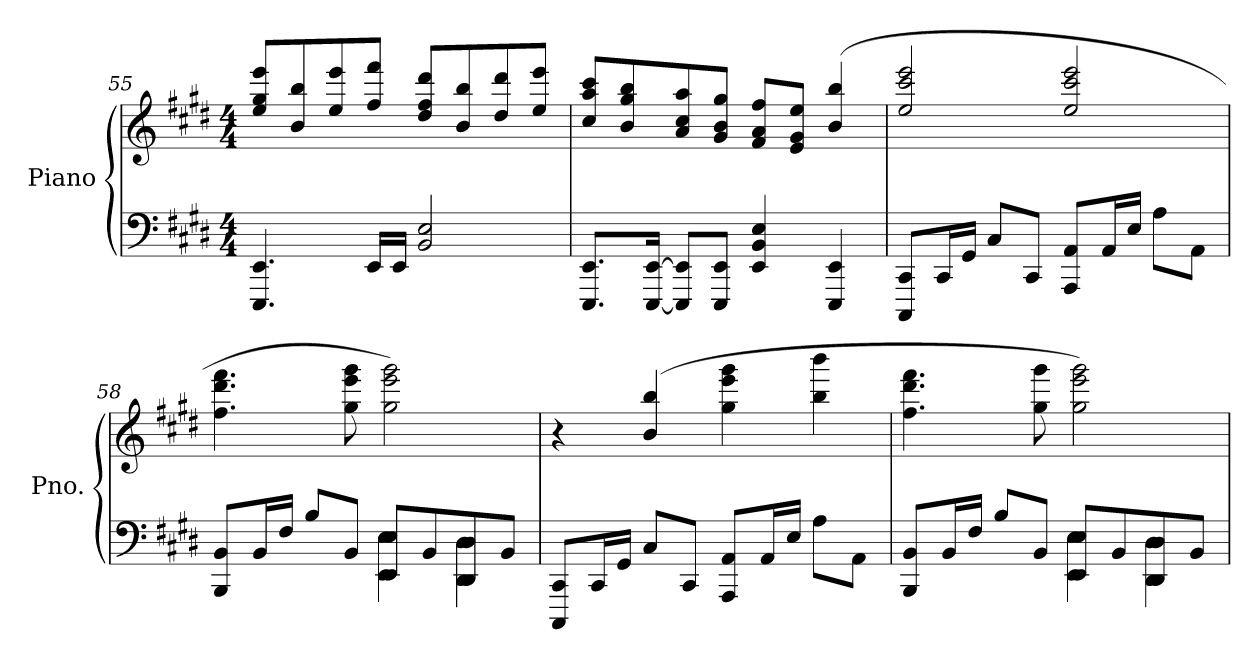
**kern	**kern
*part1	*part1
*staff2	*staff1
*I"Piano	*
*I'Pno.	*
*clefF4	*clefG2
*k[f#c#g#d#]	*k[f#c#g#d#]
*M4/4	*M4/4
=55	=55
4.EEE/ 4.EE/	8ee/ 8gg#/ 8eee/L
.	8b/ 8bb/
.	8ee/ 8eee/
16EE/LL	8ff#/ 8fff#/J
16EE/JJ	.
2BB/ 2E/	8dd#/ 8ff#/ 8ddd#/L
.	8b/ 8bb/
.	8dd#/ 8ddd#/
.	8ee/ 8eee/J
!!LO:LB:g=z
=56	=56
8.EEE/ 8.EE/L	8cc#/ 8aa/ 8ccc#/L
.	8b/ 8gg#/ 8bb/
[16EEE/ [16EE/Jk	.
8EEE/] 8EE/]L	8a/ 8cc#/ 8aa/
8EEE/ 8EE/J	8g#/ 8b/ 8gg#/J
4EE/ 4BB/ 4E/	8f#/ 8a/ 8ff#/L
.	8e/ 8g#/ 8ee/J
4EEE/ 4EE/	(4b/ 4bb/
=57	=57
8CCC#/ 8CC#/L	2ee/ 2ccc#/ 2eee/
16CC#/L	.
16GG#/JJ	.
8C#/L	.
8CC#/J	.
8AAA/ 8AA/L	2ee/ 2ccc#/ 2eee/
16AA/L	.
16E/JJ	.
8A\L	.
8AA\J	.
=58	=58
*^	*
8BBB/ 8BB/L	2ryy	4.ff#\ 4.ddd#\ 4.fff#\
16BB/L	.	.
16F#/JJ	.	.
8B/L	.	.
8BB/J	.	8gg#\ 8eee\ 8ggg#\
8EE/ 8E/L	4EE\ 4E\	2gg#\ 2eee\ 2ggg#\)
8BB/	.	.
8DD#/ 8D#/	4DD#\ 4D#\	.
8BB/J	.	.
*v	*v	*
=59	=59
8CCC#/ 8CC#/L	4r
16CC#/L	.
16GG#/JJ	.
8C#/L	(4b/ 4bb/
8CC#/J	.
8AAA/ 8AA/L	4gg#\ 4eee\ 4ggg#\
16AA/L	.
16E/JJ	.
8A\L	4bb\ 4bbb\
8AA\J	.
!!LO:LB:g=z
=60	=60
*^	*
8BBB/ 8BB/L	2ryy	4.ff#\ 4.ddd#\ 4.fff#\
16BB/L	.	.
16F#/JJ	.	.
8B/L	.	.
8BB/J	.	8gg#\ 8ggg#\
8EE/ 8E/L	4EE\ 4E\	2gg#\ 2eee\ 2ggg#\)
8BB/	.	.
8DD#/ 8D#/	4DD#\ 4D#\	.
8BB/J	.	.
*v	*v	*
=	=
*-	*-
